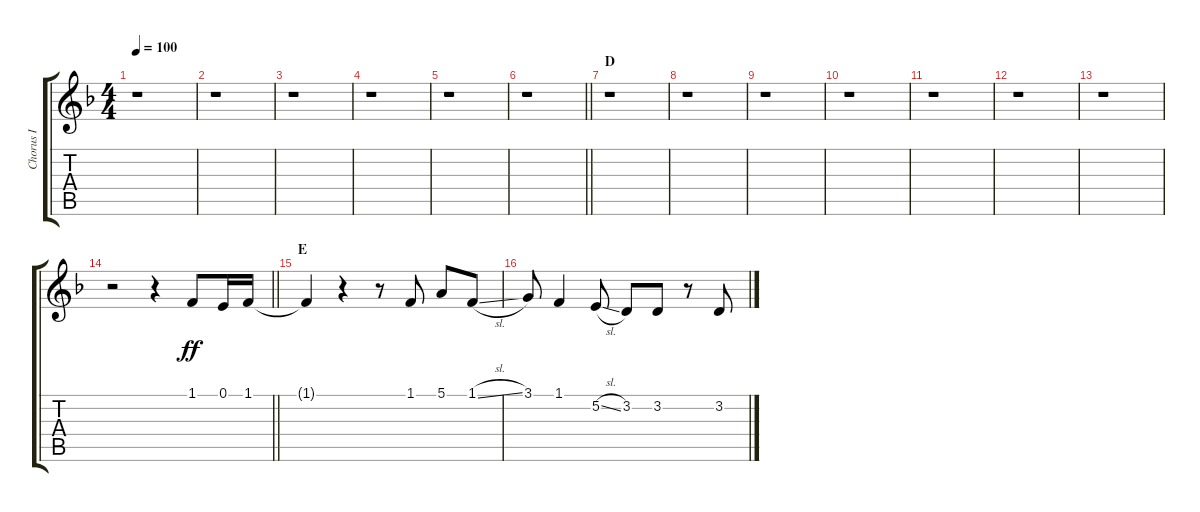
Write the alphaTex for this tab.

\track ("Chorus I" "Chorus I") {instrument voiceoohs}
\staff {score tabs}
\tuning (E4 B3 G3 D3 A2 E2) {hide}
\ts (4 4)
\tempo 100
\clef g2
\ks f
r.1{dy ff} |
r.1 |
r.1 |
r.1 |
r.1 |
\barLineRight lightlight
r.1 |
\section ("" "D")
r.1 |
r.1 |
r.1 |
r.1 |
r.1 |
r.1 |
r.1 |
\barLineRight lightlight
r.2 r.4 1.1.8 0.1.16 1.1.16 |
\section ("" "E")
1.1{t}.4 r.4 r.8 1.1.8 5.1.8 1.1{sl}.8 |
3.1.8 1.1.4 5.2{sl}.8 3.2.8 3.2.8 r.8 3.2.8
